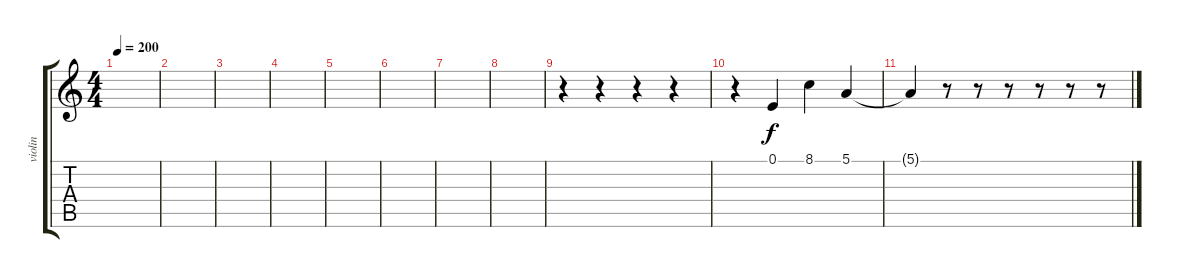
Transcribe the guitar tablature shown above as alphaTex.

\track ("violin" "violin") {instrument violin}
\staff {score tabs}
\tuning (E4 B3 G3 D3 A2 E2) {hide}
\ts (4 4)
\tempo 200
\clef g2
\ks c
|
|
|
|
|
|
|
|
r.4 r.4 r.4 r.4 |
r.4 0.1.4 8.1.4 5.1.4 |
5.1{t}.4 r.8 r.8 r.8 r.8 r.8 r.8
